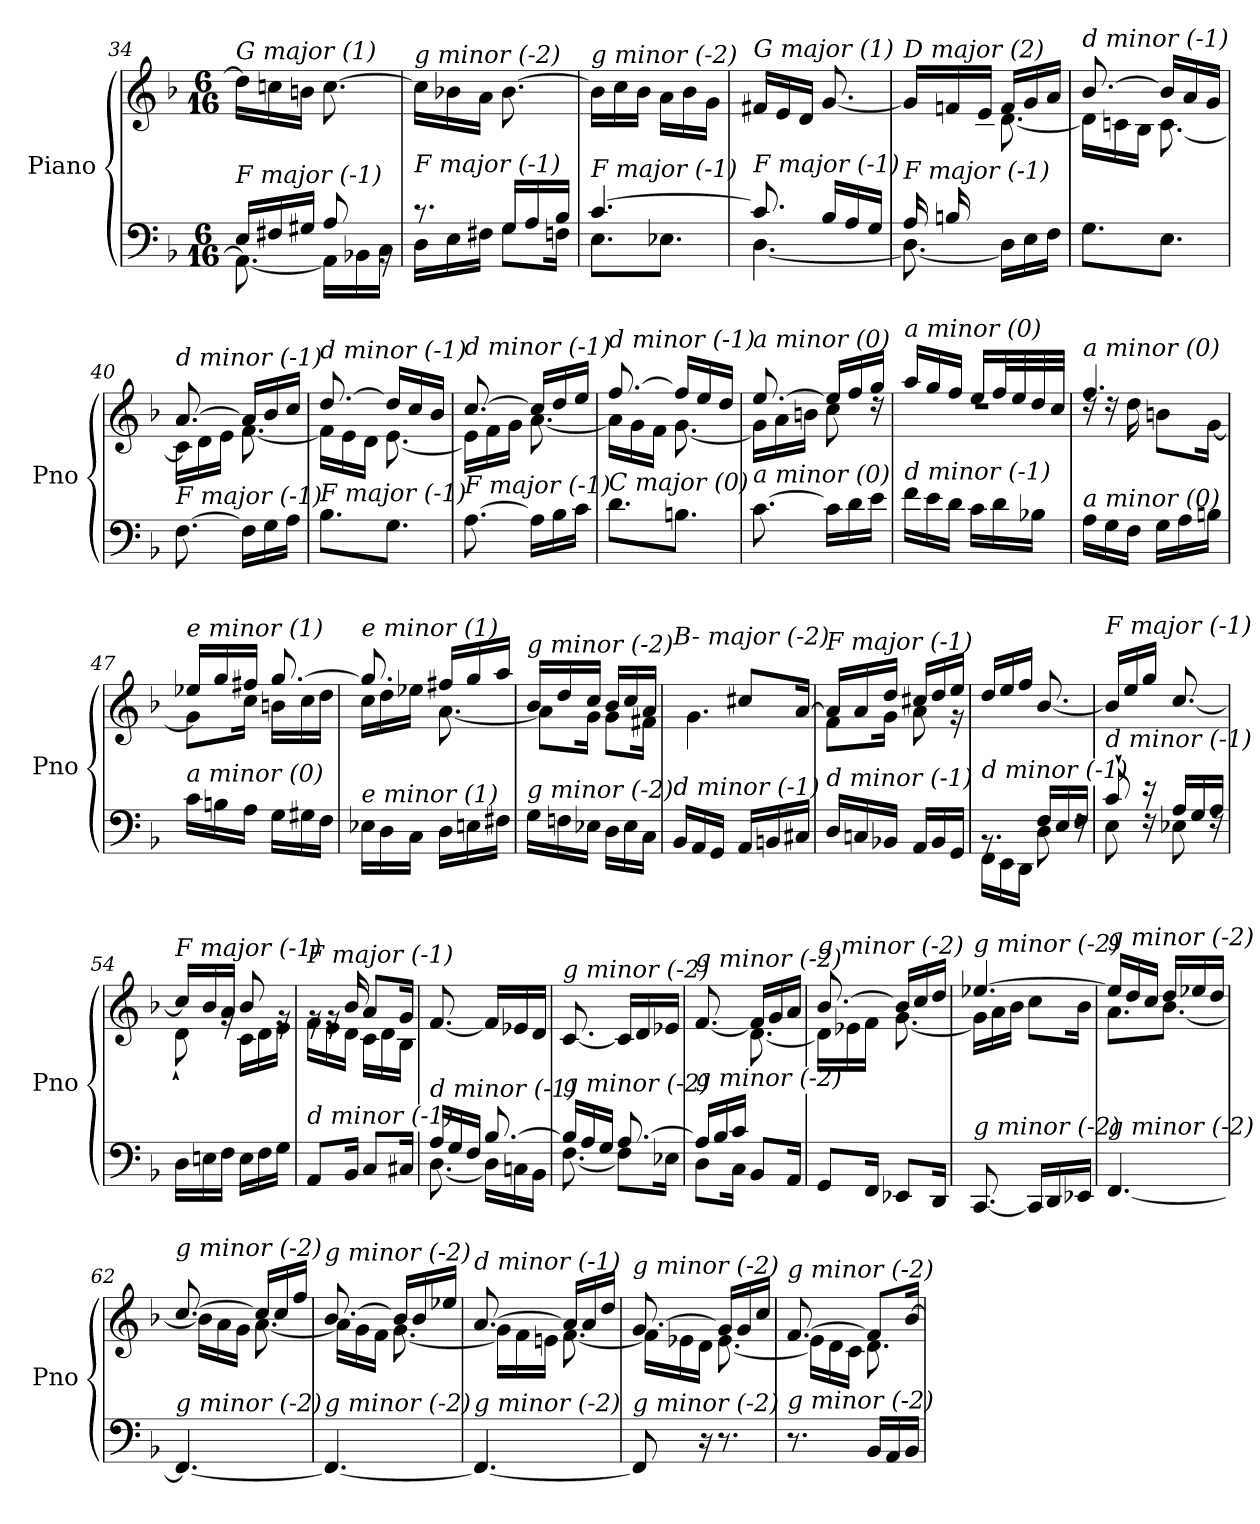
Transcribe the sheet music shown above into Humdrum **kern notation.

**kern	**kern
*part1	*part1
*staff2	*staff1
*I"Piano	*
*I'Pno	*
*clefF4	*clefG2
*k[b-]	*k[b-]
*M6/16	*M6/16
=34	=34
*^	*
!	!	!LO:TX:i:t=G major (1)
!LO:TX:i:t=F major (-1)	!	!
16E/LL	8.AA\_	16dd\LL]
16F#X/	.	16ccn\
16G#X/JJ	.	16bn\JJ
8A/	16AA\LL]	[8.cc\
.	16BB-X\	.
16rBB	16C\JJ	.
=35	=35	=35
!	!	!LO:TX:i:t=g minor (-2)
!LO:TX:i:t=F major (-1)	!	!
8.r	16D\LL	16cc\LL]
.	16E\	16b-X\
.	16F#X\JJ	16a\JJ
16G/LL	8G\L	[8.b-\
16A/	.	.
16B-/JJ	16Fn\Jk	.
=36	=36	=36
!	!	!LO:TX:i:t=g minor (-2)
!LO:TX:i:t=F major (-1)	!	!
[4.c/	8.E\L	16b-\LL]
.	.	16cc\
.	.	16b-\JJ
.	8.E-X\J	16a\LL
.	.	16b-\
.	.	16g\JJ
=37	=37	=37
!	!	!LO:TX:i:t=G major (1)
!LO:TX:i:t=F major (-1)	!	!
8.c/]	[4.D\	16f#X/LL
.	.	16e/
.	.	16d/JJ
16B-/LL	.	[8.g/
16A/	.	.
16G/JJ	.	.
!!LO:LB:g=z
=38	=38	=38
*	*	*^
!	!	!LO:TX:i:t=D major (2)	!
!LO:TX:i:t=F major (-1)	!	!	!
16A/LL	8.D\_	16g/LL]	8ryy
16Bn/	.	16fn/	.
4ryy	.	16e/JJ	16c#X\JJ
.	16D\LL]	16f/LL	[8.d\
.	16E\	16g/	.
.	16F\JJ	16a/JJ	.
=39	=39	=39	=39
!	!	!LO:TX:i:t=d minor (-1)	!
!LO:TX:i:t=F major (-1)	!	!	!
*v	*v	*	*
8.G\L	[8.b-/	16d\LL]
.	.	16cn\
.	.	16B-\JJ
8.E\J	16b-/LL]	[8.c\
.	16a/	.
.	16g/JJ	.
=40	=40	=40
!	!LO:TX:i:t=d minor (-1)	!
!LO:TX:i:t=F major (-1)	!	!
[8.F\	[8.a/	16c\LL]
.	.	16d\
.	.	16e\JJ
16F\LL]	16a/LL]	[8.f\
16G\	16b-/	.
16A\JJ	16cc/JJ	.
=41	=41	=41
!	!LO:TX:i:t=d minor (-1)	!
!LO:TX:i:t=F major (-1)	!	!
8.B-\L	[8.dd/	16f\LL]
.	.	16e\
.	.	16d\JJ
8.G\J	16dd/LL]	[8.e\
.	16cc/	.
.	16b-/JJ	.
=42	=42	=42
!	!LO:TX:i:t=d minor (-1)	!
!LO:TX:i:t=F major (-1)	!	!
[8.A\	[8.cc/	16e\LL]
.	.	16f\
.	.	16g\JJ
16A\LL]	16cc/LL]	[8.a\
16B-\	16dd/	.
16c\JJ	16ee/JJ	.
=43	=43	=43
!	!LO:TX:i:t=d minor (-1)	!
!LO:TX:i:t=C major (0)	!	!
8.d\L	[8.ff/	16a\LL]
.	.	16g\
.	.	16f\JJ
8.Bn\J	16ff/LL]	[8.g\
.	16ee/	.
.	16dd/JJ	.
!!LO:LB:g=z	!!
=44	=44	=44
!	!LO:TX:i:t=a minor (0)	!
!LO:TX:i:t=a minor (0)	!	!
[8.c\	[8.ee/	16g\LL]
.	.	16a\
.	.	16bn\JJ
16c\LL]	16ee/LL]	8cc\
16d\	16ff/	.
16e\JJ	16gg/JJ	16rdd
=45	=45	=45
!	!LO:TX:i:t=a minor (0)	!
!LO:TX:i:t=d minor (-1)	!	!
16f\LL	16aa/LL	4.rdd
16e\	16gg/	.
16d\JJ	16ff/JJ	.
16c\LL	16ee/LL	.
16d\	32ff/L	.
.	32ee/	.
16B-X\JJ	32dd/	.
.	32cc/JJJ	.
=46	=46	=46
!	!LO:TX:i:t=a minor (0)	!
!LO:TX:i:t=a minor (0)	!	!
16A\LL	4.ff/	16rdd
16G\	.	16rdd
16F\JJ	.	16dd\
16G\LL	.	8bn\L
16A\	.	.
16Bn\JJ	.	[16g\Jk
=47	=47	=47
!	!LO:TX:i:t=e minor (1)	!
!LO:TX:i:t=a minor (0)	!	!
16c\LL	16ee-X/LL	8g\L]
16Bn\	16gg/	.
16A\JJ	16ff#X/JJ	16cc\Jk
16G\LL	[8.gg/	16bn\LL
16G#Xi\	.	16cc\
16F\JJ	.	16dd\JJ
=48	=48	=48
!	!LO:TX:i:t=e minor (1)	!
!LO:TX:i:t=e minor (1)	!	!
16E-X\LL	8.gg/]	16cc\LL
16D\	.	16dd\
16C\JJ	.	16ee-X\JJ
16D\LL	16ff#X/LL	[8.a\
16En\	16gg/	.
16F#X\JJ	16aa/JJ	.
!!LO:LB:g=z	!!
=49	=49	=49
!	!LO:TX:i:t=g minor (-2)	!
!LO:TX:i:t=g minor (-2)	!	!
16G\LL	16b-/LL	8a\L]
16Fn\	16dd/	.
16E-X\JJ	16cc/JJ	16g\Jk
16D\LL	16b-/LL	8g\L
16E-\	16cc/	.
16C\JJ	16a/JJ	16f#X\Jk
=50	=50	=50
!	!LO:TX:i:t=B- major (-2)	!
!LO:TX:i:t=d minor (-1)	!	!
16BB-/LL	8g/Lyy	4.g\
16AA/	.	.
16GG/JJ	16ee-X/Jk	.
16AA/LL	8cc#X/L	.
16BBn/	.	.
16C#X/JJ	[16a/Jk	.
=51	=51	=51
!	!LO:TX:i:t=F major (-1)	!
!LO:TX:i:t=d minor (-1)	!	!
16D/LL	16a/LL]	8f\L
16Cn/	16a/	.
16BB-X/JJ	16dd/JJ	16g\Jk
16AA/LL	16cc#X/LL	8a\
16BB-/	16dd/	.
16GG/JJ	16ee/JJ	16r
=52	=52	=52
*^	*	*
!	!	!LO:TX:i:t=F major (-1)	!
!LO:TX:i:t=d minor (-1)	!	!	!
*	*	*v	*v
8.rBB	16FF\LL	16dd/LL
.	16EE\	16ee/
.	16DD\JJ	16ff/JJ
16F/LL	8D\	[8.b-/
16E/	.	.
16F/JJ	16rF	.
=53	=53	=53
!	!	!LO:TX:i:t=F major (-1)
!LO:TX:i:t=d minor (-1)	!	!
8c`/	8E\	16b-/LL]
.	.	16ee/
16r	16rF	16gg/JJ
16A/LL	8E-X\	[8.cc/
16G/	.	.
16A/JJ	16rF	.
=54	=54	=54
*	*	*^
!	!	!LO:TX:i:t=F major (-1)	!
!LO:TX:i:t=d minor (-1)	!	!	!
*v	*v	*	*
16D\LL	16cc/LL]	8d`\
16En\	16b-/	.
16F\JJ	16a/JJ	16rg
16E\LL	8b-/	16c\LL
16F\	.	16d\
16G\JJ	16rg	16e\JJ
!!LO:LB:g=z	!!
=55	=55	=55
!	!LO:TX:i:t=F major (-1)	!
!LO:TX:i:t=d minor (-1)	!	!
8AA/L	16rg	16f\LL
.	16rg	16e\
16BB-/Jk	16b-/	16d\JJ
8C/L	8a/L	16c\LL
.	.	16d\
16C#X/Jk	16g/Jk	16B-\JJ
=56	=56	=56
*^	*	*
!	!	!LO:TX:i:t=B- major (-2)	!
!LO:TX:i:t=d minor (-1)	!	!	!
*	*	*v	*v
16A/LL	[8.D\	[8.f/
16G/	.	.
16F/JJ	.	.
[8.B-/	16D\LL]	16f/LL]
.	16Cn\	16e-X/
.	16BB-\JJ	16d/JJ
=57	=57	=57
!	!	!LO:TX:i:t=g minor (-2)
!LO:TX:i:t=g minor (-2)	!	!
16B-/LL]	[8.F\	[8.c/
16A/	.	.
16G/JJ	.	.
[8.A/	8F\L]	16c/LL]
.	.	16d/
.	16E-X\Jk	16e-X/JJ
=58	=58	=58
*	*^	*^
*	*	*	*	*^
!	!	!	!LO:TX:i:t=g minor (-2)	!	!
!LO:TX:i:t=g minor (-2)	!	!	!	!	!
8.ryy	16A/LL]	8D\L	[8.f/	8.ryy	8.ryy
.	16B-/	.	.	.	.
.	16c/JJ	16C\Jk	.	.	.
8.ryy	8BB-/L	8.ryy	16f/LL]	[8.d\	8.ryy
.	.	.	16g/	.	.
.	16AA/Jk	.	16a/JJ	.	.
*	*v	*v	*	*	*
*	*	*	*v	*v
=59	=59	=59	=59
!	!	!LO:TX:i:t=g minor (-2)	!
!LO:TX:i:t=g minor (-2)	!	!	!
*v	*v	*	*
8GG/L	[8.b-/	16d\LL]
.	.	16e-X\
16FF/Jk	.	16f\JJ
8EE-X/L	16b-/LL]	[8.g\
.	16cc/	.
16DD/Jk	16dd/JJ	.
=60	=60	=60
!	!LO:TX:i:t=g minor (-2)	!
!LO:TX:i:t=g minor (-2)	!	!
[8.CC/	[4.ee-X/	16g\LL]
.	.	16a\
.	.	16b-\JJ
16CC/LL]	.	8cc\L
16DD/	.	.
16EE-X/JJ	.	16b-\Jk
!!LO:LB:g=z	!!
=61	=61	=61
!	!LO:TX:i:t=g minor (-2)	!
!LO:TX:i:t=g minor (-2)	!	!
[4.FF/	16ee-/LL]	8.a\L
.	16dd/	.
.	16cc/JJ	.
.	16dd/LL	[8.b-\J
.	16ee-X/	.
.	16dd/JJ	.
=62	=62	=62
!	!LO:TX:i:t=g minor (-2)	!
!LO:TX:i:t=g minor (-2)	!	!
4.FF/_	[8.cc/	16b-\LL]
.	.	16a\
.	.	16g\JJ
.	16cc/LL]	[8.a\
.	16cc/	.
.	16ff/JJ	.
=63	=63	=63
!	!LO:TX:i:t=g minor (-2)	!
!LO:TX:i:t=g minor (-2)	!	!
4.FF/_	[8.b-/	16a\LL]
.	.	16g\
.	.	16f\JJ
.	16b-/LL]	[8.g\
.	16b-/	.
.	16ee-X/JJ	.
=64	=64	=64
!	!LO:TX:i:t=d minor (-1)	!
!LO:TX:i:t=g minor (-2)	!	!
4.FF/_	[8.a/	16g\LL]
.	.	16f\
.	.	16en\JJ
.	16a/LL]	[8.f\
.	16a/	.
.	16dd/JJ	.
=65	=65	=65
!	!LO:TX:i:t=g minor (-2)	!
!LO:TX:i:t=g minor (-2)	!	!
8FF/]	[8.g/	16f\LL]
.	.	16e-X\
16r	.	16d\JJ
8.r	16g/LL]	[8.e-\
.	16g/	.
.	16cc/JJ	.
=66	=66	=66
!	!LO:TX:i:t=g minor (-2)	!
!LO:TX:i:t=g minor (-2)	!	!
8.r	[8.f/	16e-\LL]
.	.	16d\
.	.	16c\JJ
16BB-/LL	8f/L]	8.d\
16AA/	.	.
16BB-/JJ	[16b-/Jk	.
*	*v	*v
=	=
*-	*-
